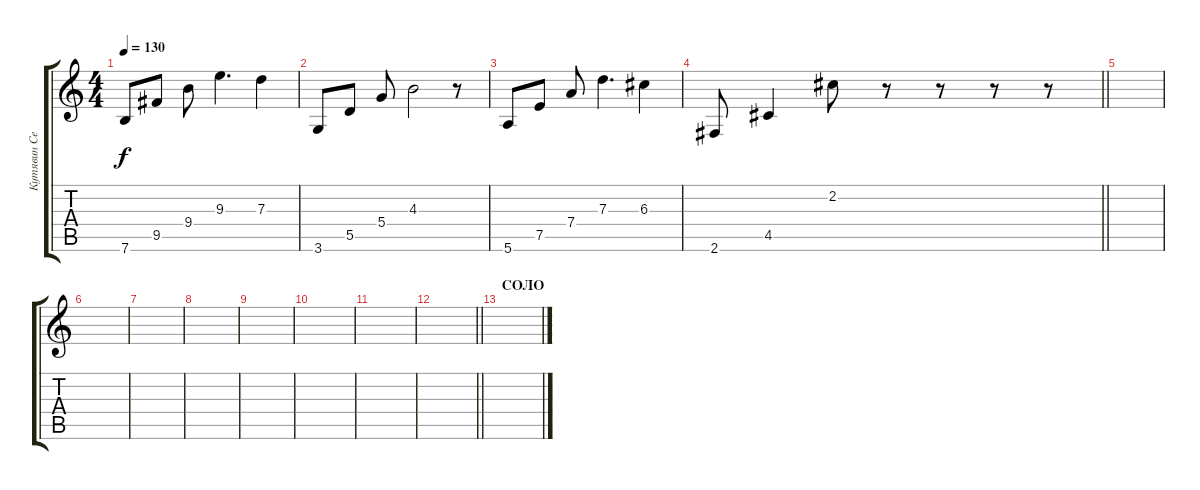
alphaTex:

\track ("Кутявин Сергей" "Кутявин Се") {instrument acousticguitarsteel}
\staff {score tabs}
\tuning (E4 B3 G3 D3 A2 E2) {hide}
\ts (4 4)
\tempo 130
\clef g2
\ks c
7.6.8{dy f} 9.5.8 9.4.8 9.3.4{d} 7.3.4 |
3.6.8 5.5.8 5.4.8 4.3.2 r.8 |
5.6.8 7.5.8 7.4.8 7.3.4{d} 6.3.4 |
\barLineRight lightlight
2.6.8 4.5.4 2.2.8 r.8 r.8 r.8 r.8 |
|
|
|
|
|
|
|
\barLineRight lightlight
|
\section ("" "СОЛО")
